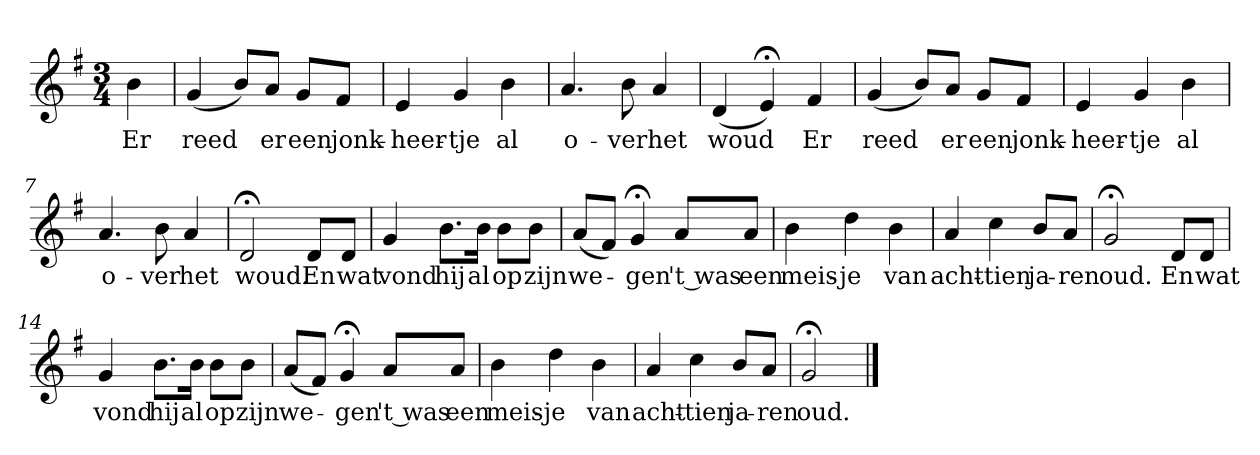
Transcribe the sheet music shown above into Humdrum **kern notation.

**kern	**text
*part1	*part1
*staff1	*staff1
*k[f#]	*
*G:	*
*M3/4	*
*MM120	*
=	=
4b	Er
=1	=1
(4g	reed
8bL)	.
8aJ	er
8gL	een
8f#J	jonk-
=2	=2
4e	-heer-
4g	-tje
4b	al
=3	=3
4.a	o-
8b	-ver
4a	het
=4	=4
(4d	woud
4e;<)	.
4f#	Er
=5	=5
(4g	reed
8bL)	.
8aJ	er
8gL	een
8f#J	jonk-
=6	=6
4e	-heer-
4g	-tje
4b	al
=7	=7
4.a	o-
8b	-ver
4a	het
=8	=8
2d;<	woud.
8dL	En
8dJ	wat
=9	=9
4g	vond
8.bL	hij
16bJk	al
8bL	op
8bJ	zijn
=10	=10
(8aL	we-
8f#J)	.
4g;<	-gen
8aL	't was
8aJ	een
=11	=11
4b	meis-
4dd	-je
4b	van
=12	=12
4a	acht-
4cc	-tien
8bL	ja-
8aJ	-ren
=13	=13
2g;<	oud.
8dL	En
8dJ	wat
=14	=14
4g	vond
8.bL	hij
16bJk	al
8bL	op
8bJ	zijn
=15	=15
(8aL	we-
8f#J)	.
4g;<	-gen
8aL	't was
8aJ	een
=16	=16
4b	meis-
4dd	-je
4b	van
=17	=17
4a	acht-
4cc	-tien
8bL	ja-
8aJ	-ren
=18	=18
2g;<	oud.
==	==
*-	*-
